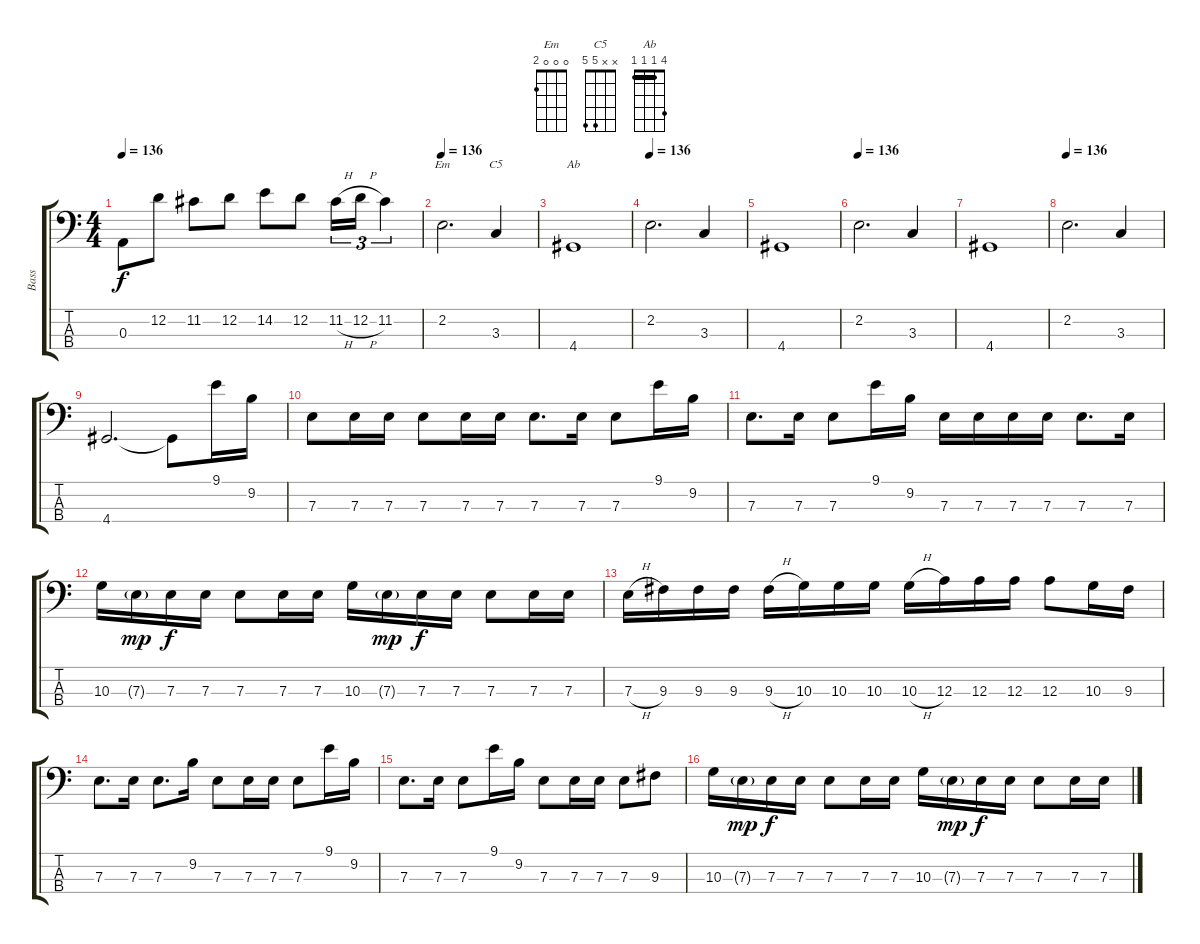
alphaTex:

\track ("Bass" "Bass") {instrument electricbassfinger}
\staff {score tabs}
\tuning (G2 D2 A1 E1) {hide}
\chord ("Em" 0 0 0 2)
\chord ("C5" x x 5 5)
\chord ("Ab" 4 1 1 1) {barre 1}
\ts (4 4)
\tempo 136
\clef f4
\ks c
0.3.8{dy f} 12.2.8 11.2.8 12.2.8 14.2.8 12.2.8 11.2{h}.16{tu (3 2)} 12.2{h}.16{tu (3 2)} 11.2.4{tu (3 2)} |
\tempo 136
2.2.2{d ch "Em"} 3.3.4{ch "C5"} |
4.4.1{ch "Ab"} |
\tempo 136
2.2.2{d} 3.3.4 |
4.4.1 |
\tempo 136
2.2.2{d} 3.3.4 |
4.4.1 |
\tempo 136
2.2.2{d} 3.3.4 |
4.4.2{d} 4.4{t}.8 9.1.16 9.2.16 |
7.3.8 7.3.16 7.3.16 7.3.8 7.3.16 7.3.16 7.3.8{d} 7.3.16 7.3.8 9.1.16 9.2.16 |
7.3.8{d} 7.3.16 7.3.8 9.1.16 9.2.16 7.3.16 7.3.16 7.3.16 7.3.16 7.3.8{d} 7.3.16 |
10.3.16 7.3{g}.16{dy mp} 7.3.16{dy f} 7.3.16 7.3.8 7.3.16 7.3.16 10.3.16 7.3{g}.16{dy mp} 7.3.16{dy f} 7.3.16 7.3.8 7.3.16 7.3.16 |
7.3{h}.16 9.3.16 9.3.16 9.3.16 9.3{h}.16 10.3.16 10.3.16 10.3.16 10.3{h}.16 12.3.16 12.3.16 12.3.16 12.3.8 10.3.16 9.3.16 |
7.3.8{d} 7.3.16 7.3.8{d} 9.2.16 7.3.8 7.3.16 7.3.16 7.3.8 9.1.16 9.2.16 |
7.3.8{d} 7.3.16 7.3.8 9.1.16 9.2.16 7.3.8 7.3.16 7.3.16 7.3.8 9.3.8 |
10.3.16 7.3{g}.16{dy mp} 7.3.16{dy f} 7.3.16 7.3.8 7.3.16 7.3.16 10.3.16 7.3{g}.16{dy mp} 7.3.16{dy f} 7.3.16 7.3.8 7.3.16 7.3.16
